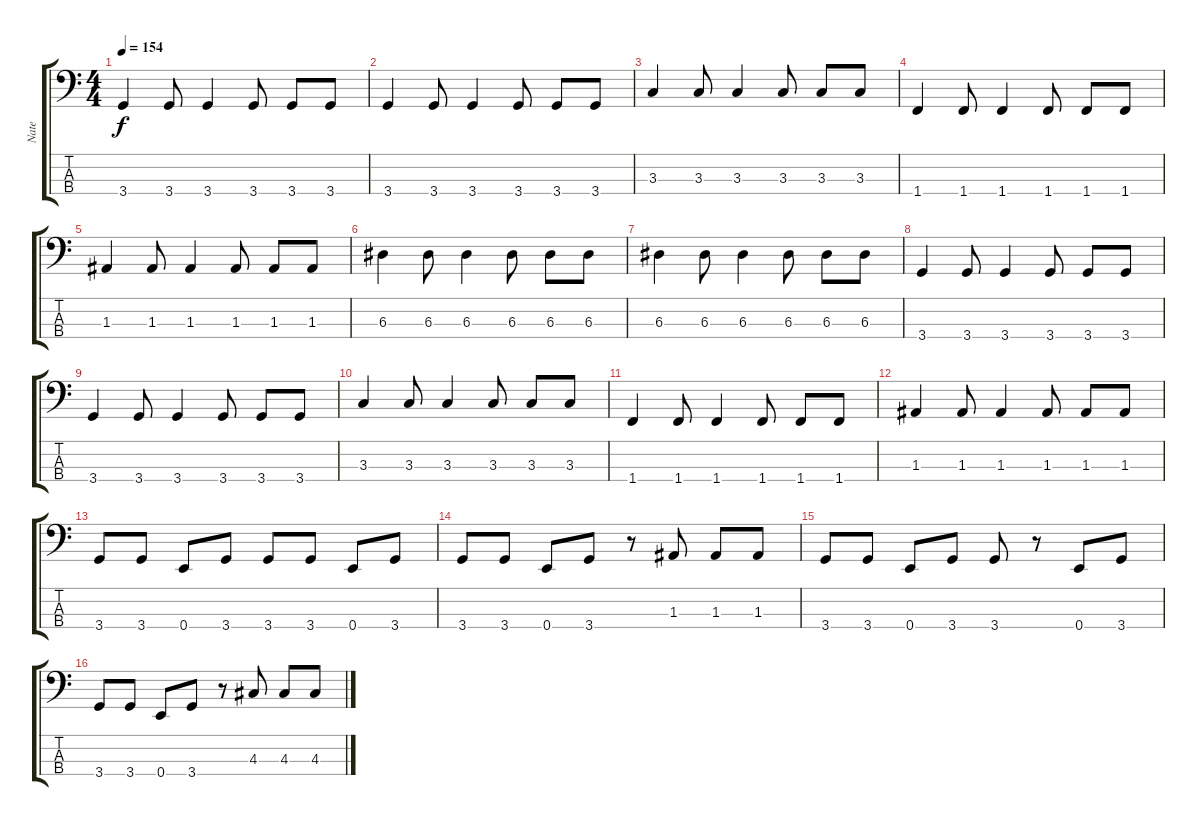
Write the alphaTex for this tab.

\track ("Nate" "Nate") {instrument electricbasspick}
\staff {score tabs}
\tuning (G2 D2 A1 E1) {hide}
\ts (4 4)
\tempo 154
\clef f4
\ks c
3.4.4{dy f} 3.4.8 3.4.4 3.4.8 3.4.8 3.4.8 |
3.4.4 3.4.8 3.4.4 3.4.8 3.4.8 3.4.8 |
3.3.4 3.3.8 3.3.4 3.3.8 3.3.8 3.3.8 |
1.4.4 1.4.8 1.4.4 1.4.8 1.4.8 1.4.8 |
1.3.4 1.3.8 1.3.4 1.3.8 1.3.8 1.3.8 |
6.3.4 6.3.8 6.3.4 6.3.8 6.3.8 6.3.8 |
6.3.4 6.3.8 6.3.4 6.3.8 6.3.8 6.3.8 |
3.4.4 3.4.8 3.4.4 3.4.8 3.4.8 3.4.8 |
3.4.4 3.4.8 3.4.4 3.4.8 3.4.8 3.4.8 |
3.3.4 3.3.8 3.3.4 3.3.8 3.3.8 3.3.8 |
1.4.4 1.4.8 1.4.4 1.4.8 1.4.8 1.4.8 |
1.3.4 1.3.8 1.3.4 1.3.8 1.3.8 1.3.8 |
3.4.8 3.4.8 0.4.8 3.4.8 3.4.8 3.4.8 0.4.8 3.4.8 |
3.4.8 3.4.8 0.4.8 3.4.8 r.8 1.3.8 1.3.8 1.3.8 |
3.4.8 3.4.8 0.4.8 3.4.8 3.4.8 r.8 0.4.8 3.4.8 |
3.4.8 3.4.8 0.4.8 3.4.8 r.8 4.3.8 4.3.8 4.3.8
